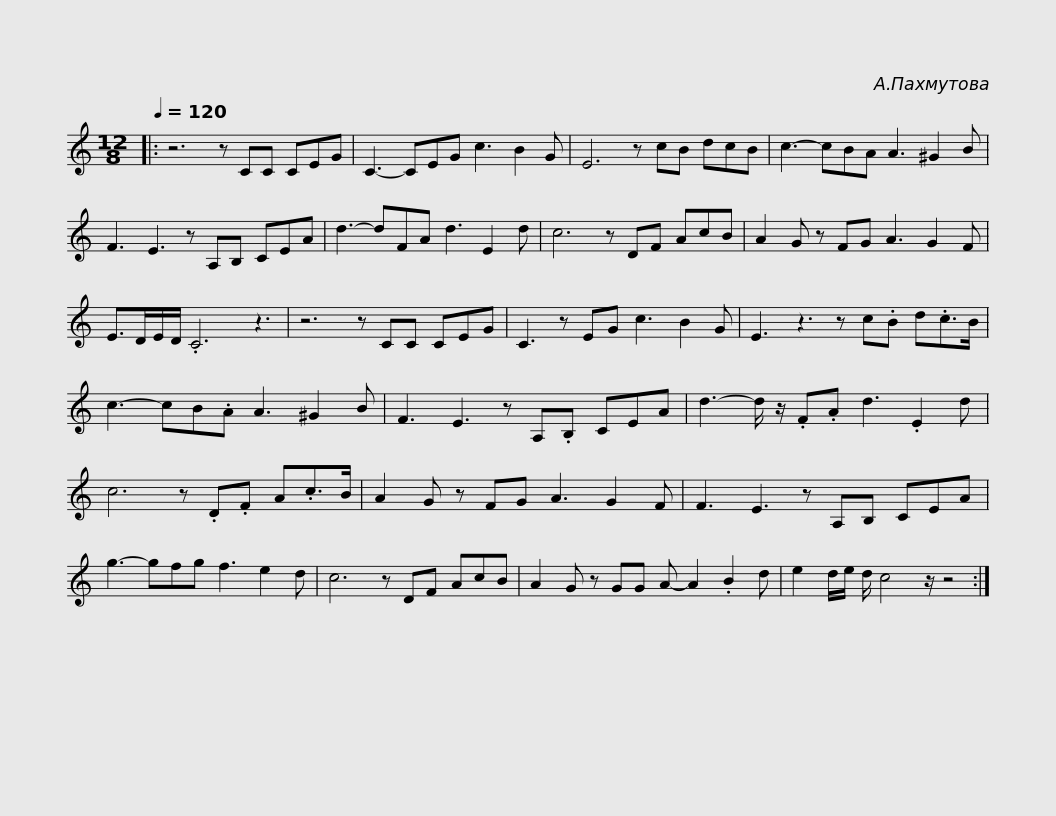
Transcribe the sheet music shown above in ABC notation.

X:1
L:1/8
Q:1/4=120
M:12/8
I:linebreak $
K:none
V:1 treble transpose=-2
V:1
[K:C]|: z6 z CC CEG | C3- CEG c3 B2 G | E6 z cB dcB | c3- cBA A3 ^G2 B | F3 E3 z A,B, CEA |$ %5
 d3- dFA d3 E2 d | c6 z DF AcB | A2 G z FG A3 G2 F | E>DE/D/ .C6 z3 | z6 z CC CEG |$ %10
 C3 z EG c3 B2 G | E3 z3 z c.B d.c>B | c3- cB.A A3 ^G2 B | F3 E3 z A,.B, CEA | d3- d/ z/ .F.A d3 .E2 d |$ %15
 c6 z .D.F A.c>B | A2 G z FG A3 G2 F | F3 E3 z A,B, CEA | g3- gfg f3 e2 d | c6 z DF AcB |$ %20
 A2 G z GG A- A2 .B2 d | e2 d/e/ d/ c4 z/ z4 :| %22
